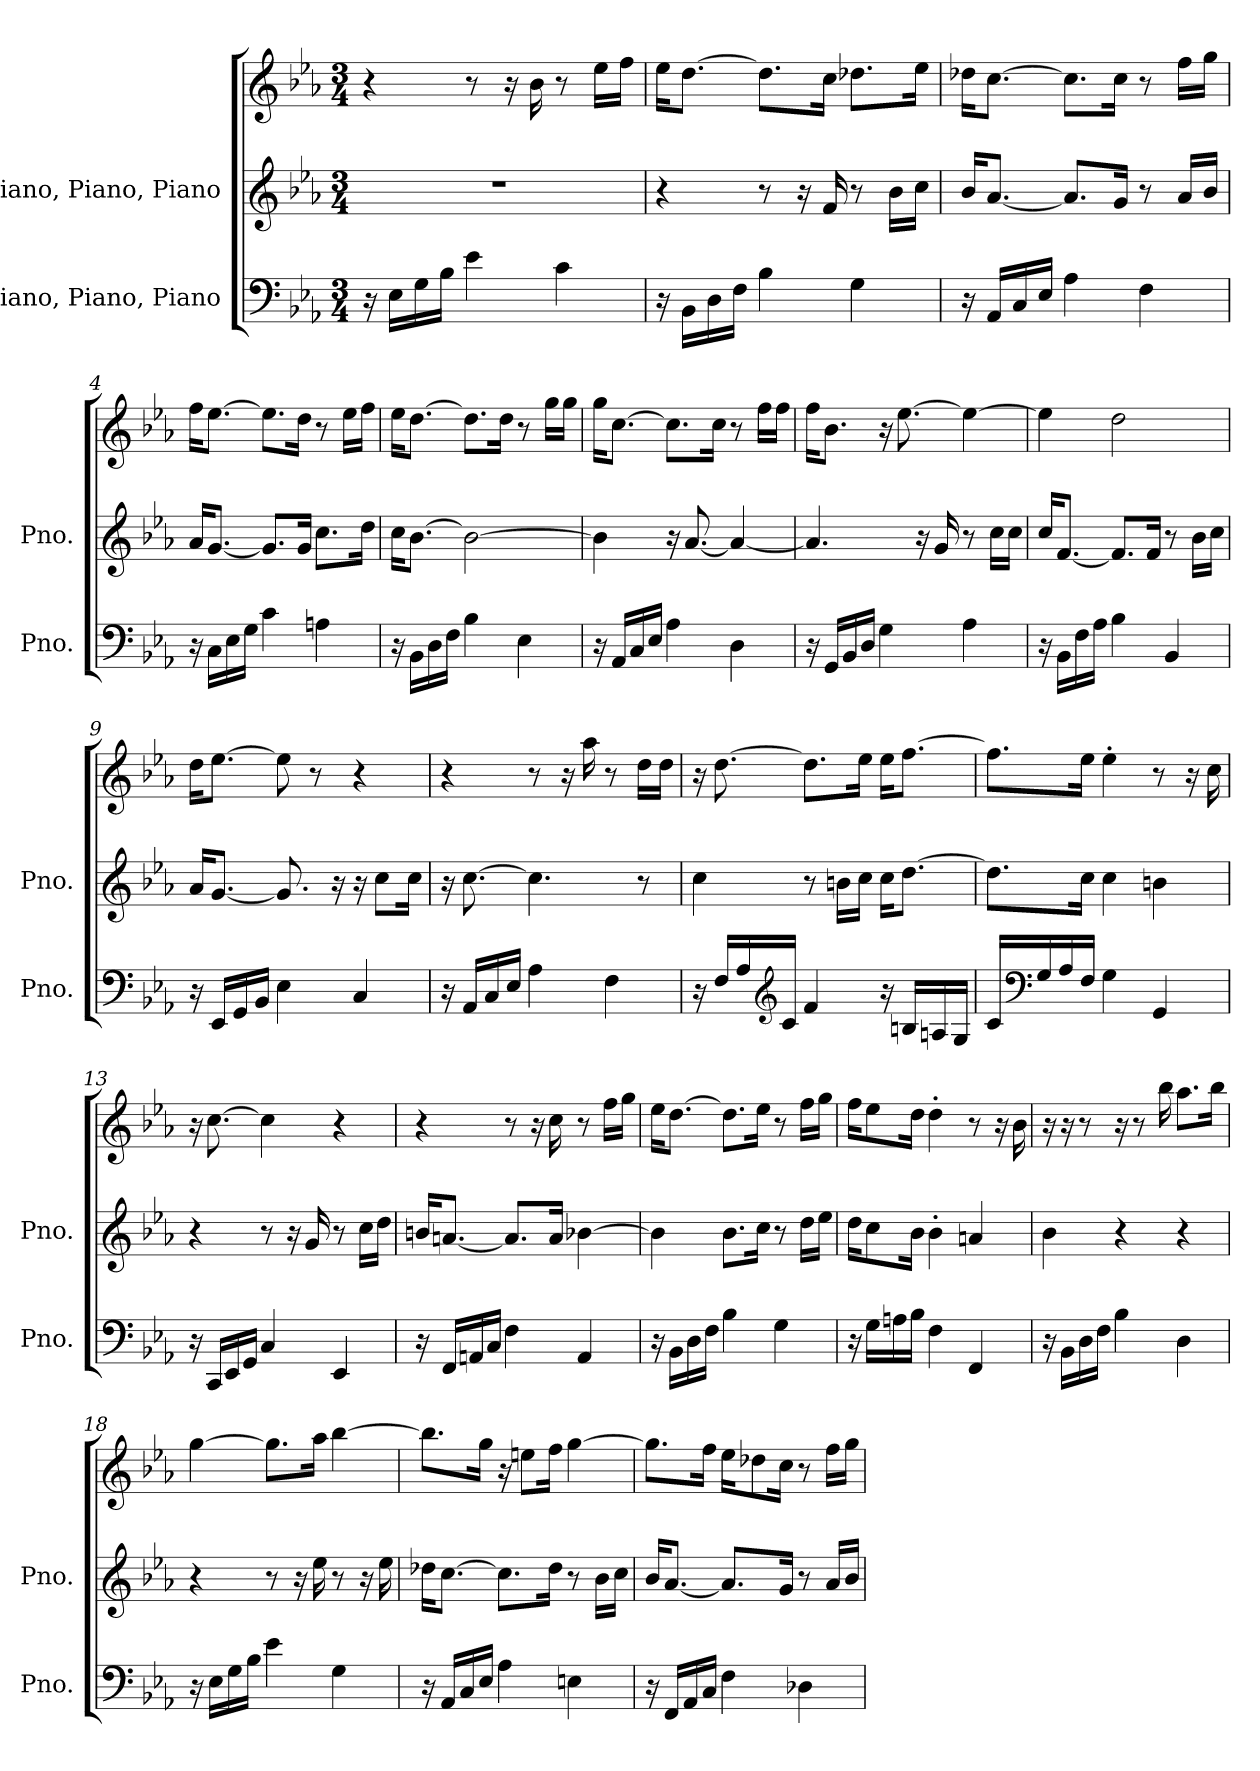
**kern	**kern	**kern
*part2	*part1	*part1
*staff3	*staff2	*staff1
*I"Piano, Piano, Piano	*I"Piano, Piano, Piano	*
*I'Pno.	*I'Pno.	*
*clefF4	*clefG2	*clefG2
*k[b-e-a-]	*k[b-e-a-]	*k[b-e-a-]
*M3/4	*M3/4	*M3/4
*MM66	*MM66	*MM66
=1	=1	=1
16r	2.r	4r
16E-\LL	.	.
16G\	.	.
16B-\JJ	.	.
4e-\	.	8r
.	.	16r
.	.	16b-\
4c\	.	8r
.	.	16ee-\LL
.	.	16ff\JJ
=2	=2	=2
16r	4r	16ee-\KL
16BB-\LL	.	[8.dd\J
16D\	.	.
16F\JJ	.	.
4B-\	8r	8.dd\L]
.	16r	.
.	16f/	16cc\Jk
4G\	8r	8.dd-X\L
.	16b-\LL	.
.	16cc\JJ	16ee-\Jk
=3	=3	=3
16r	16b-/KL	16dd-X\KL
16AA-/LL	[8.a-/J	[8.cc\J
16C/	.	.
16E-/JJ	.	.
4A-\	8.a-/L]	8.cc\L]
.	16g/Jk	16cc\Jk
4F\	8r	8r
.	16a-/LL	16ff\LL
.	16b-/JJ	16gg\JJ
!!LO:LB:g=z
=4	=4	=4
16r	16a-/KL	16ff\KL
16C\LL	[8.g/J	[8.ee-\J
16E-\	.	.
16G\JJ	.	.
4c\	8.g/L]	8.ee-\L]
.	16g/Jk	16dd\Jk
4An\	8.cc\L	8r
.	.	16ee-\LL
.	16dd\Jk	16ff\JJ
=5	=5	=5
16r	16cc\KL	16ee-\KL
16BB-\LL	[8.b-\J	[8.dd\J
16D\	.	.
16F\JJ	.	.
4B-\	2b-\_	8.dd\L]
.	.	16dd\Jk
4E-\	.	8r
.	.	16gg\LL
.	.	16gg\JJ
=6	=6	=6
16r	4b-\]	16gg\KL
16AA-/LL	.	[8.cc\J
16C/	.	.
16E-/JJ	.	.
4A-\	16r	8.cc\L]
.	[8.a-/	.
.	.	16cc\Jk
4D\	4a-/_	8r
.	.	16ff\LL
.	.	16ff\JJ
=7	=7	=7
16r	4.a-/]	16ff\KL
16GG/LL	.	8.b-\J
16BB-/	.	.
16D/JJ	.	.
4G\	.	16r
.	.	[8.ee-\
.	16r	.
.	16g/	.
4A-\	8r	4ee-\_
.	16cc\LL	.
.	16cc\JJ	.
!!LO:LB:g=z
=8	=8	=8
16r	16cc/KL	4ee-\]
16BB-\LL	[8.f/J	.
16F\	.	.
16A-\JJ	.	.
4B-\	8.f/L]	2dd\
.	16f/Jk	.
4BB-/	8r	.
.	16b-\LL	.
.	16cc\JJ	.
=9	=9	=9
16r	16a-/KL	16dd\KL
16EE-/LL	[8.g/J	[8.ee-\J
16GG/	.	.
16BB-/JJ	.	.
4E-\	8.g/]	8ee-\]
.	.	8r
.	16r	.
4C/	16r	4r
.	8cc\L	.
.	16cc\Jk	.
=10	=10	=10
16r	16r	4r
16AA-/LL	[8.cc\	.
16C/	.	.
16E-/JJ	.	.
4A-\	4.cc\]	8r
.	.	16r
.	.	16aa-\
4F\	.	8r
.	8r	16dd\LL
.	.	16dd\JJ
!!LO:LB:g=z
=11	=11	=11
16r	4cc\	16r
16F/LL	.	[8.dd\
16A-/	.	.
*clefG2	*	*
16c/JJ	.	.
4f/	8r	8.dd\L]
.	16bn\LL	.
.	16cc\JJ	16ee-\Jk
16r	16cc\KL	16ee-\KL
16Bn/LL	[8.dd\J	[8.ff\J
16An/	.	.
16G/JJ	.	.
=12	=12	=12
16c/LL	8.dd\L]	8.ff\L]
*clefF4	*	*
16G/	.	.
16A-/	.	.
16F/JJ	16cc\Jk	16ee-\Jk
4G\	4cc\	4ee-'\
4GG/	4bn\	8r
.	.	16r
.	.	16cc\
=13	=13	=13
16r	4r	16r
16CC/LL	.	[8.cc\
16EE-/	.	.
16GG/JJ	.	.
4C/	8r	4cc\]
.	16r	.
.	16g/	.
4EE-/	8r	4r
.	16cc\LL	.
.	16dd\JJ	.
!!LO:PB:g=z
=14	=14	=14
16r	16bn/KL	4r
16FF/LL	[8.an/J	.
16AAn/	.	.
16C/JJ	.	.
4F\	8.a/L]	8r
.	.	16r
.	16a/Jk	16cc\
4AA/	[4b-X\	8r
.	.	16ff\LL
.	.	16gg\JJ
=15	=15	=15
16r	4b-\]	16ee-\KL
16BB-\LL	.	[8.dd\J
16D\	.	.
16F\JJ	.	.
4B-\	8.b-\L	8.dd\L]
.	16cc\Jk	16ee-\Jk
4G\	8r	8r
.	16dd\LL	16ff\LL
.	16ee-\JJ	16gg\JJ
=16	=16	=16
16r	16dd\KL	16ff\KL
16G\LL	8cc\	8ee-\
16An\	.	.
16B-\JJ	16b-\Jk	16dd\Jk
4F\	4b-'\	4dd'\
4FF/	4an/	8r
.	.	16r
.	.	16b-\
=17	=17	=17
16r	4b-\	16r
16BB-\LL	.	16r
16D\	.	8r
16F\JJ	.	.
4B-\	4r	16r
.	.	8r
.	.	16bb-\
4D\	4r	8.aa-\L
.	.	16bb-\Jk
!!LO:LB:g=z
=18	=18	=18
16r	4r	[4gg\
16E-\LL	.	.
16G\	.	.
16B-\JJ	.	.
4e-\	8r	8.gg\L]
.	16r	.
.	16ee-\	16aa-\Jk
4G\	8r	[4bb-\
.	16r	.
.	16ee-\	.
=19	=19	=19
16r	16dd-X\KL	8.bb-\L]
16AA-/LL	[8.cc\J	.
16C/	.	.
16E-/JJ	.	16gg\Jk
4A-\	8.cc\L]	16r
.	.	8een\L
.	16dd-\Jk	16ff\Jk
4En\	8r	[4gg\
.	16b-\LL	.
.	16cc\JJ	.
=20	=20	=20
16r	16b-/KL	8.gg\L]
16FF/LL	[8.a-/J	.
16AA-/	.	.
16C/JJ	.	16ff\Jk
4F\	8.a-/L]	16ee-\KL
.	.	8dd-X\
.	16g/Jk	16cc\Jk
4D-X\	8r	8r
.	16a-/LL	16ff\LL
.	16b-/JJ	16gg\JJ
=	=	=
*-	*-	*-
